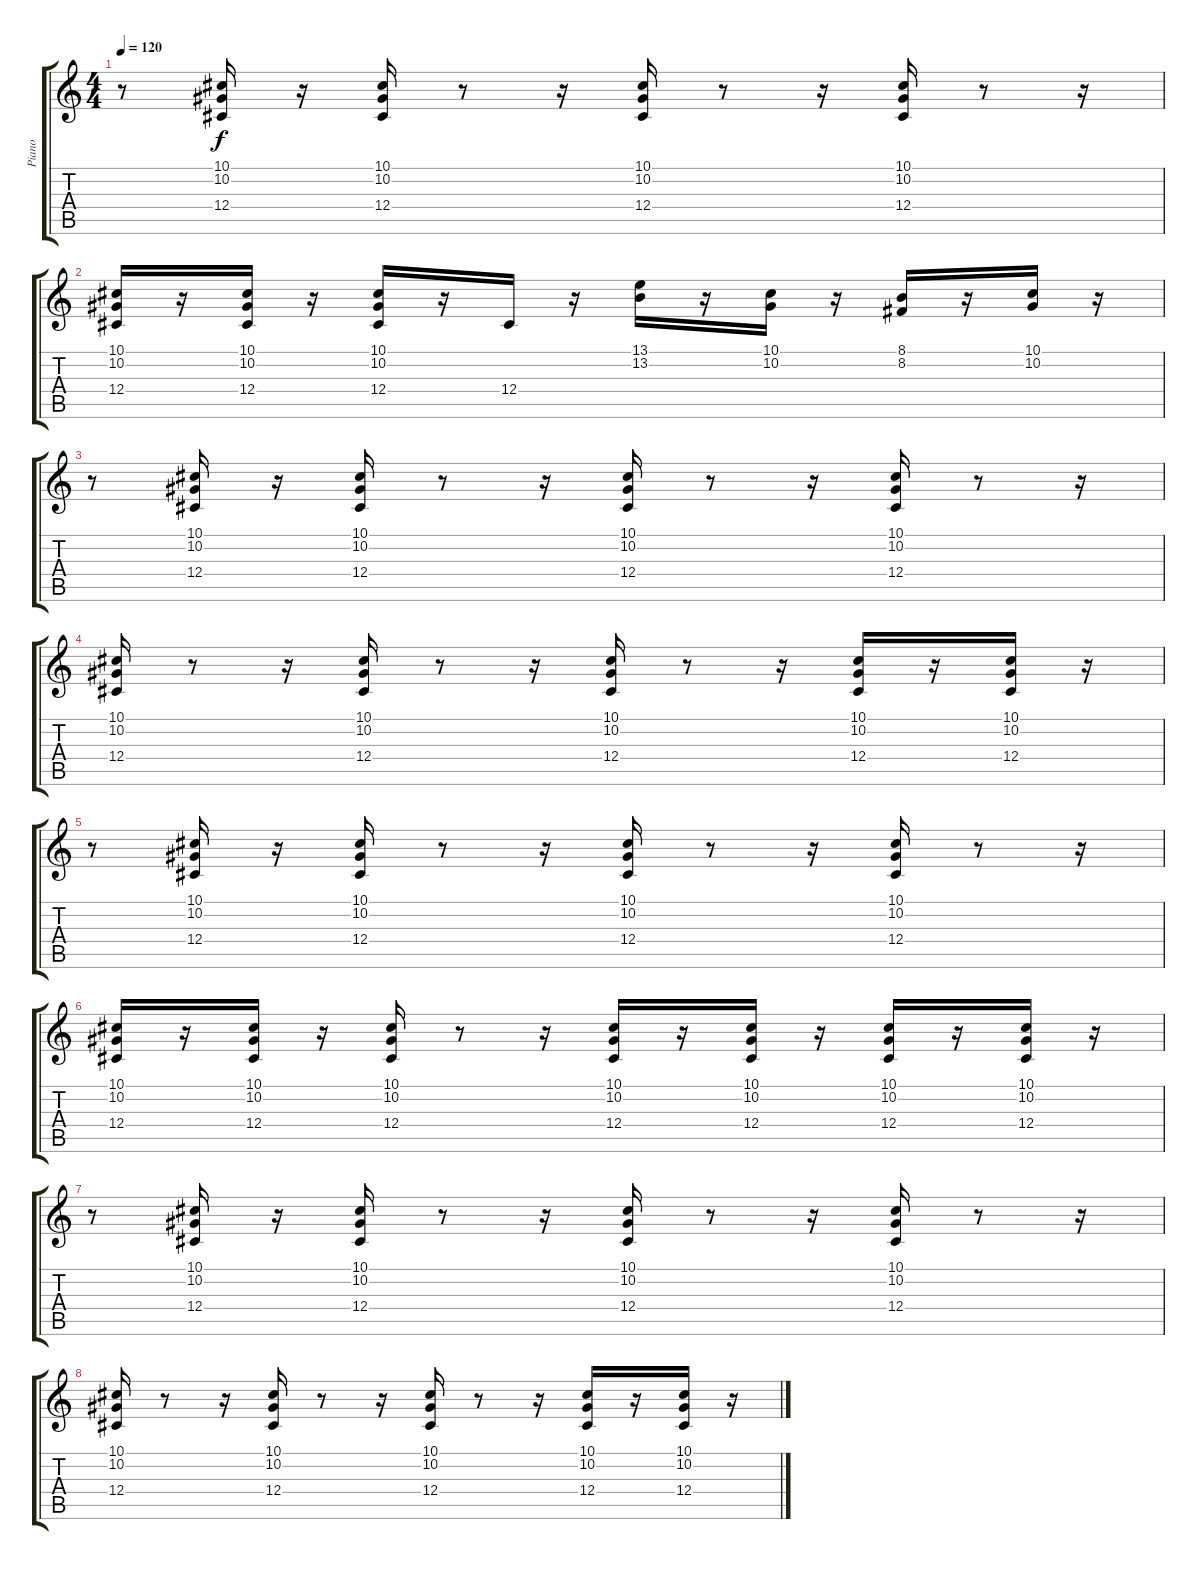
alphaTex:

\track ("Piano" "Piano") {instrument acousticgrandpiano}
\staff {score tabs}
\tuning (Eb4 Bb3 Gb3 Db3 Ab2 Eb2) {hide}
\ts (4 4)
\tempo 120
\clef g2
\ks c
r.8{dy f} (10.1 10.2 12.4).16 r.16 (10.1 10.2 12.4).16 r.8 r.16 (10.1 10.2 12.4).16 r.8 r.16 (10.1 10.2 12.4).16 r.8 r.16 |
(10.1 10.2 12.4).16 r.16 (10.1 10.2 12.4).16 r.16 (10.1 10.2 12.4).16 r.16 12.4.16 r.16 (13.1 13.2).16 r.16 (10.1 10.2).16 r.16 (8.1 8.2).16 r.16 (10.1 10.2).16 r.16 |
r.8 (10.1 10.2 12.4).16 r.16 (10.1 10.2 12.4).16 r.8 r.16 (10.1 10.2 12.4).16 r.8 r.16 (10.1 10.2 12.4).16 r.8 r.16 |
(10.1 10.2 12.4).16 r.8 r.16 (10.1 10.2 12.4).16 r.8 r.16 (10.1 10.2 12.4).16 r.8 r.16 (10.1 10.2 12.4).16 r.16 (10.1 10.2 12.4).16 r.16 |
r.8 (10.1 10.2 12.4).16 r.16 (10.1 10.2 12.4).16 r.8 r.16 (10.1 10.2 12.4).16 r.8 r.16 (10.1 10.2 12.4).16 r.8 r.16 |
(10.1 10.2 12.4).16 r.16 (10.1 10.2 12.4).16 r.16 (10.1 10.2 12.4).16 r.8 r.16 (10.1 10.2 12.4).16 r.16 (10.1 10.2 12.4).16 r.16 (10.1 10.2 12.4).16 r.16 (10.1 10.2 12.4).16 r.16 |
r.8 (10.1 10.2 12.4).16 r.16 (10.1 10.2 12.4).16 r.8 r.16 (10.1 10.2 12.4).16 r.8 r.16 (10.1 10.2 12.4).16 r.8 r.16 |
(10.1 10.2 12.4).16 r.8 r.16 (10.1 10.2 12.4).16 r.8 r.16 (10.1 10.2 12.4).16 r.8 r.16 (10.1 10.2 12.4).16 r.16 (10.1 10.2 12.4).16 r.16
